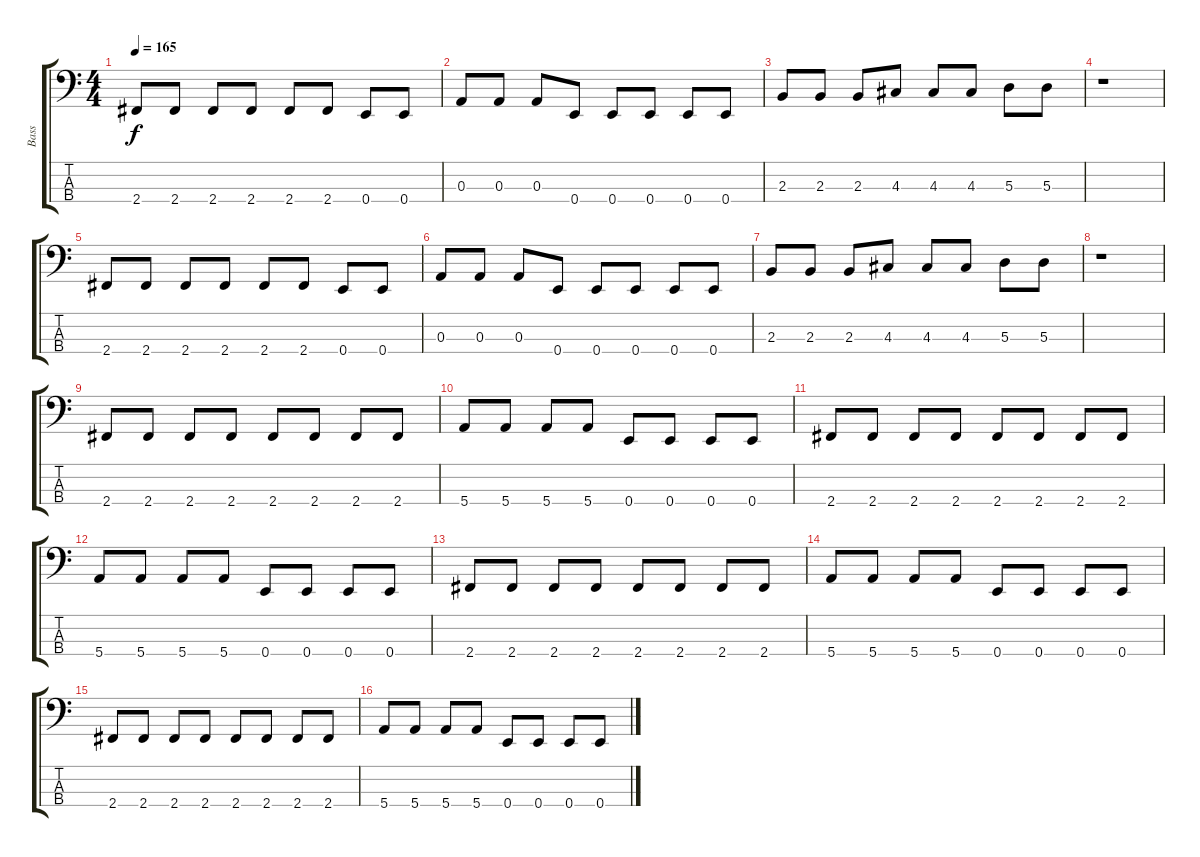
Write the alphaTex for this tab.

\track ("Bass" "Bass") {instrument electricbasspick}
\staff {score tabs}
\tuning (G2 D2 A1 E1) {hide}
\ts (4 4)
\tempo 165
\clef f4
\ks c
2.4.8{dy f} 2.4.8 2.4.8 2.4.8 2.4.8 2.4.8 0.4.8 0.4.8 |
0.3.8 0.3.8 0.3.8 0.4.8 0.4.8 0.4.8 0.4.8 0.4.8 |
2.3.8 2.3.8 2.3.8 4.3.8 4.3.8 4.3.8 5.3.8 5.3.8 |
r.1 |
2.4.8 2.4.8 2.4.8 2.4.8 2.4.8 2.4.8 0.4.8 0.4.8 |
0.3.8 0.3.8 0.3.8 0.4.8 0.4.8 0.4.8 0.4.8 0.4.8 |
2.3.8 2.3.8 2.3.8 4.3.8 4.3.8 4.3.8 5.3.8 5.3.8 |
r.1 |
2.4.8 2.4.8 2.4.8 2.4.8 2.4.8 2.4.8 2.4.8 2.4.8 |
5.4.8 5.4.8 5.4.8 5.4.8 0.4.8 0.4.8 0.4.8 0.4.8 |
2.4.8 2.4.8 2.4.8 2.4.8 2.4.8 2.4.8 2.4.8 2.4.8 |
5.4.8 5.4.8 5.4.8 5.4.8 0.4.8 0.4.8 0.4.8 0.4.8 |
2.4.8 2.4.8 2.4.8 2.4.8 2.4.8 2.4.8 2.4.8 2.4.8 |
5.4.8 5.4.8 5.4.8 5.4.8 0.4.8 0.4.8 0.4.8 0.4.8 |
2.4.8 2.4.8 2.4.8 2.4.8 2.4.8 2.4.8 2.4.8 2.4.8 |
5.4.8 5.4.8 5.4.8 5.4.8 0.4.8 0.4.8 0.4.8 0.4.8
